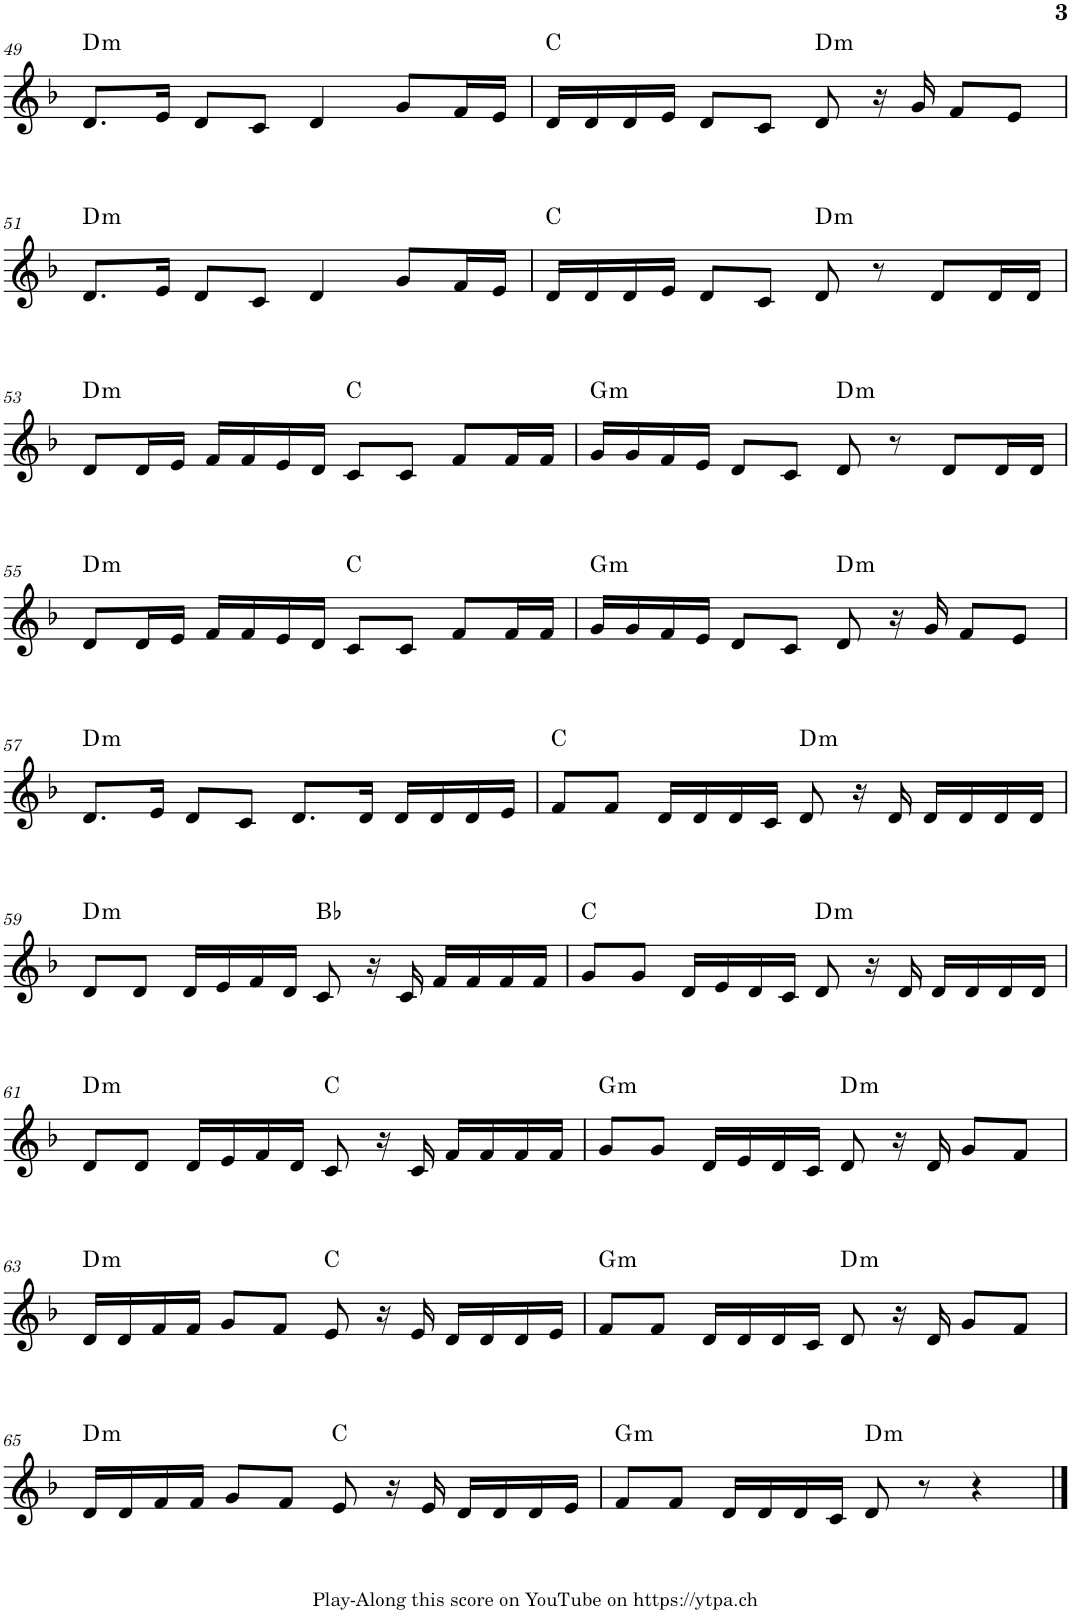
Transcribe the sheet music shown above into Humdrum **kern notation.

**kern	**harte
*part1	*part1
*staff1	*
*I"Piano	*
*I'Pno.	*
!!LO:PB:g=z
*clefG2	*
*k[b-]	*
*M4/4	*
=49	=49
!	!LO:H:kt=m
8.d/L	D:min
16e/Jk	.
8d/L	.
8c/J	.
4d/	.
8g/L	.
16f/L	.
16e/JJ	.
=50	=50
16d/LL	C:maj
16d/	.
16d/	.
16e/JJ	.
8d/L	.
8c/J	.
!	!LO:H:kt=m
8d/	D:min
16r	.
16g/	.
8f/L	.
8e/J	.
!!LO:LB:g=z
=51	=51
!	!LO:H:kt=m
8.d/L	D:min
16e/Jk	.
8d/L	.
8c/J	.
4d/	.
8g/L	.
16f/L	.
16e/JJ	.
=52	=52
16d/LL	C:maj
16d/	.
16d/	.
16e/JJ	.
8d/L	.
8c/J	.
!	!LO:H:kt=m
8d/	D:min
8r	.
8d/L	.
16d/L	.
16d/JJ	.
!!LO:LB:g=z
=53	=53
!	!LO:H:kt=m
8d/L	D:min
16d/L	.
16e/JJ	.
16f/LL	.
16f/	.
16e/	.
16d/JJ	.
8c/L	C:maj
8c/J	.
8f/L	.
16f/L	.
16f/JJ	.
=54	=54
!	!LO:H:kt=m
16g/LL	G:min
16g/	.
16f/	.
16e/JJ	.
8d/L	.
8c/J	.
!	!LO:H:kt=m
8d/	D:min
8r	.
8d/L	.
16d/L	.
16d/JJ	.
!!LO:LB:g=z
=55	=55
!	!LO:H:kt=m
8d/L	D:min
16d/L	.
16e/JJ	.
16f/LL	.
16f/	.
16e/	.
16d/JJ	.
8c/L	C:maj
8c/J	.
8f/L	.
16f/L	.
16f/JJ	.
=56	=56
!	!LO:H:kt=m
16g/LL	G:min
16g/	.
16f/	.
16e/JJ	.
8d/L	.
8c/J	.
!	!LO:H:kt=m
8d/	D:min
16r	.
16g/	.
8f/L	.
8e/J	.
!!LO:LB:g=z
=57	=57
!	!LO:H:kt=m
8.d/L	D:min
16e/Jk	.
8d/L	.
8c/J	.
8.d/L	.
16d/Jk	.
16d/LL	.
16d/	.
16d/	.
16e/JJ	.
=58	=58
8f/L	C:maj
8f/J	.
16d/LL	.
16d/	.
16d/	.
16c/JJ	.
!	!LO:H:kt=m
8d/	D:min
16r	.
16d/	.
16d/LL	.
16d/	.
16d/	.
16d/JJ	.
!!LO:LB:g=z
=59	=59
!	!LO:H:kt=m
8d/L	D:min
8d/J	.
16d/LL	.
16e/	.
16f/	.
16d/JJ	.
8c/	Bb:maj
16r	.
16c/	.
16f/LL	.
16f/	.
16f/	.
16f/JJ	.
=60	=60
8g/L	C:maj
8g/J	.
16d/LL	.
16e/	.
16d/	.
16c/JJ	.
!	!LO:H:kt=m
8d/	D:min
16r	.
16d/	.
16d/LL	.
16d/	.
16d/	.
16d/JJ	.
!!LO:LB:g=z
=61	=61
!	!LO:H:kt=m
8d/L	D:min
8d/J	.
16d/LL	.
16e/	.
16f/	.
16d/JJ	.
8c/	C:maj
16r	.
16c/	.
16f/LL	.
16f/	.
16f/	.
16f/JJ	.
=62	=62
!	!LO:H:kt=m
8g/L	G:min
8g/J	.
16d/LL	.
16e/	.
16d/	.
16c/JJ	.
!	!LO:H:kt=m
8d/	D:min
16r	.
16d/	.
8g/L	.
8f/J	.
!!LO:LB:g=z
=63	=63
!	!LO:H:kt=m
16d/LL	D:min
16d/	.
16f/	.
16f/JJ	.
8g/L	.
8f/J	.
8e/	C:maj
16r	.
16e/	.
16d/LL	.
16d/	.
16d/	.
16e/JJ	.
=64	=64
!	!LO:H:kt=m
8f/L	G:min
8f/J	.
16d/LL	.
16d/	.
16d/	.
16c/JJ	.
!	!LO:H:kt=m
8d/	D:min
16r	.
16d/	.
8g/L	.
8f/J	.
!!LO:LB:g=z
=65	=65
!	!LO:H:kt=m
16d/LL	D:min
16d/	.
16f/	.
16f/JJ	.
8g/L	.
8f/J	.
8e/	C:maj
16r	.
16e/	.
16d/LL	.
16d/	.
16d/	.
16e/JJ	.
=66	=66
!	!LO:H:kt=m
8f/L	G:min
8f/J	.
16d/LL	.
16d/	.
16d/	.
16c/JJ	.
!	!LO:H:kt=m
8d/	D:min
8r	.
4r	.
==	==
*-	*-
